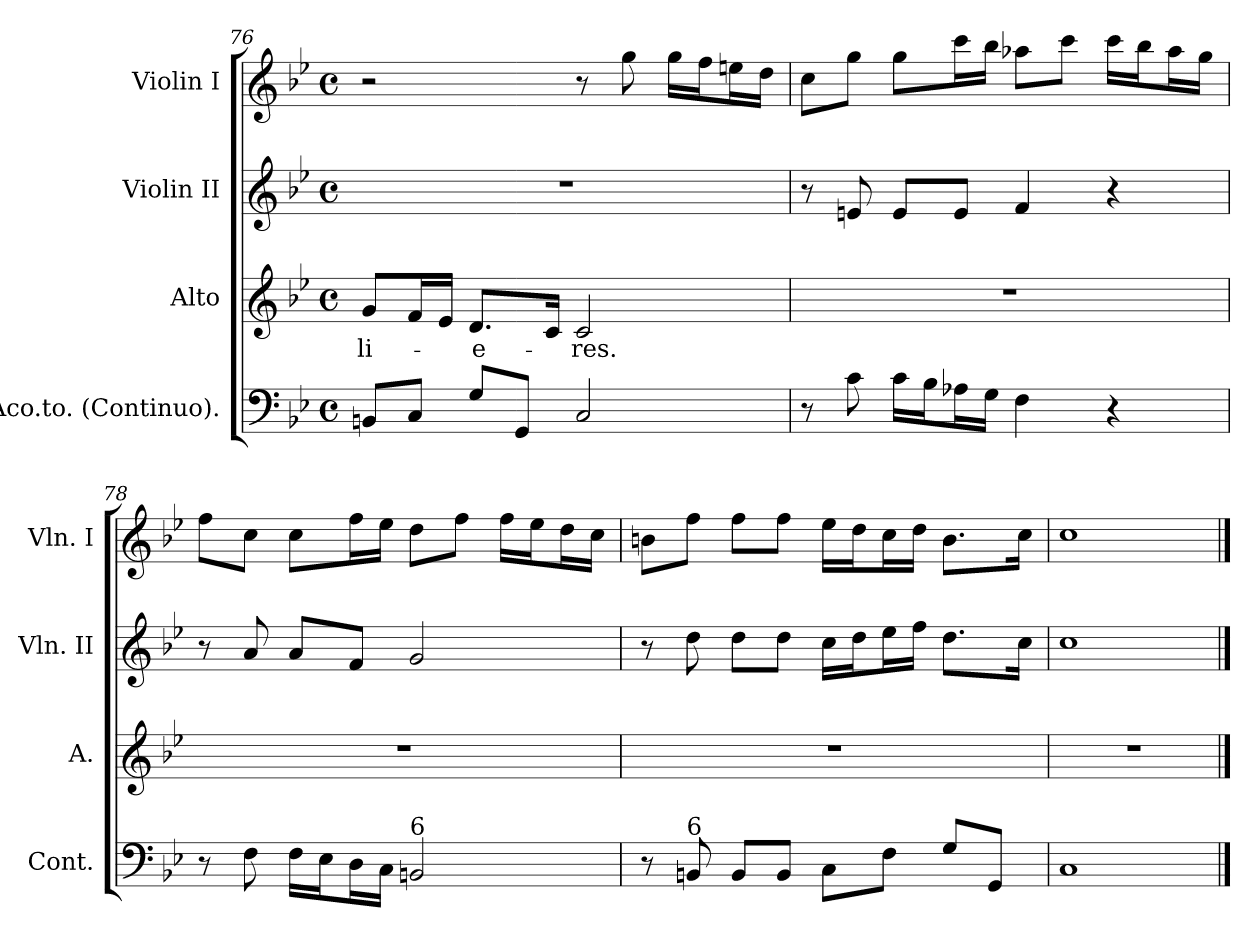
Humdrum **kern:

**kern	**kern	**text	**kern	**kern
*part4	*part3	*part3	*part2	*part1
*staff4	*staff3	*staff3	*staff2	*staff1
*I"Aco.to. (Continuo).	*I"Alto	*	*I"Violin II	*I"Violin I
*I'Cont.	*I'A.	*	*I'Vln. II	*I'Vln. I
*clefF4	*clefG2	*	*clefG2	*clefG2
*k[b-e-]	*k[b-e-]	*	*k[b-e-]	*k[b-e-]
*B-:	*B-:	*	*B-:	*B-:
*M4/4	*M4/4	*	*M4/4	*M4/4
*met(c)	*met(c)	*	*met(c)	*met(c)
=76	=76	=76	=76	=76
!	!	!LO:LY:b:color=#000000	!	!
8BBni/L	8gi/L	-li-	1r	2r
8Ci/J	16fi/L	.	.	.
.	16e-i/JJ	.	.	.
!	!	!LO:LY:b:color=#000000	!	!
8Gi/L	8.di/L	-e-	.	.
8GGi/J	.	.	.	.
.	16ci/Jk	.	.	.
!	!	!LO:LY:b:color=#000000	!	!
2Ci/	2ci/	-res.	.	8r
.	.	.	.	8ggi\
.	.	.	.	16ggi\LL
.	.	.	.	16ffi\J
.	.	.	.	16eeni\L
.	.	.	.	16ddi\JJ
!!LO:LB:g=z
=77	=77	=77	=77	=77
8r	1r	.	8r	8cci\L
8ci\	.	.	8eni/	8ggi\J
16ci\LL	.	.	8ei/L	8ggi\L
16B-i\J	.	.	.	.
16A-Xi\L	.	.	8ei/J	16ccci\L
16Gi\JJ	.	.	.	16bb-i\JJ
4Fi\	.	.	4fi/	8aa-Xi\L
.	.	.	.	8ccci\J
4r	.	.	4r	16ccci\LL
.	.	.	.	16bb-i\J
.	.	.	.	16aa-i\L
.	.	.	.	16ggi\JJ
=78	=78	=78	=78	=78
8r	1r	.	8r	8ffi\L
8Fi\	.	.	8ai/	8cci\J
16Fi\LL	.	.	8ai/L	8cci\L
16E-i\J	.	.	.	.
16Di\L	.	.	8fi/J	16ffi\L
16Ci\JJ	.	.	.	16ee-i\JJ
!LO:TX:a:t=6	!	!	!	!
2BBni/	.	.	2gi/	8ddi\L
.	.	.	.	8ffi\J
.	.	.	.	16ffi\LL
.	.	.	.	16ee-i\J
.	.	.	.	16ddi\L
.	.	.	.	16cci\JJ
!!LO:LB:g=z
=79	=79	=79	=79	=79
8r	1r	.	8r	8bni\L
!LO:TX:a:t=6	!	!	!	!
8BBni/	.	.	8ddi\	8ffi\J
8BBi/L	.	.	8ddi\L	8ffi\L
8BBi/J	.	.	8ddi\J	8ffi\J
8Ci\L	.	.	16cci\LL	16ee-i\LL
.	.	.	16ddi\J	16ddi\J
8Fi\J	.	.	16ee-i\L	16cci\L
.	.	.	16ffi\JJ	16ddi\JJ
8Gi/L	.	.	8.ddi\L	8.bi\L
8GGi/J	.	.	.	.
.	.	.	16cci\Jk	16cci\Jk
=80	=80	=80	=80	=80
1Ci	1r	.	1cci	1cci
==	==	==	==	==
*-	*-	*-	*-	*-
